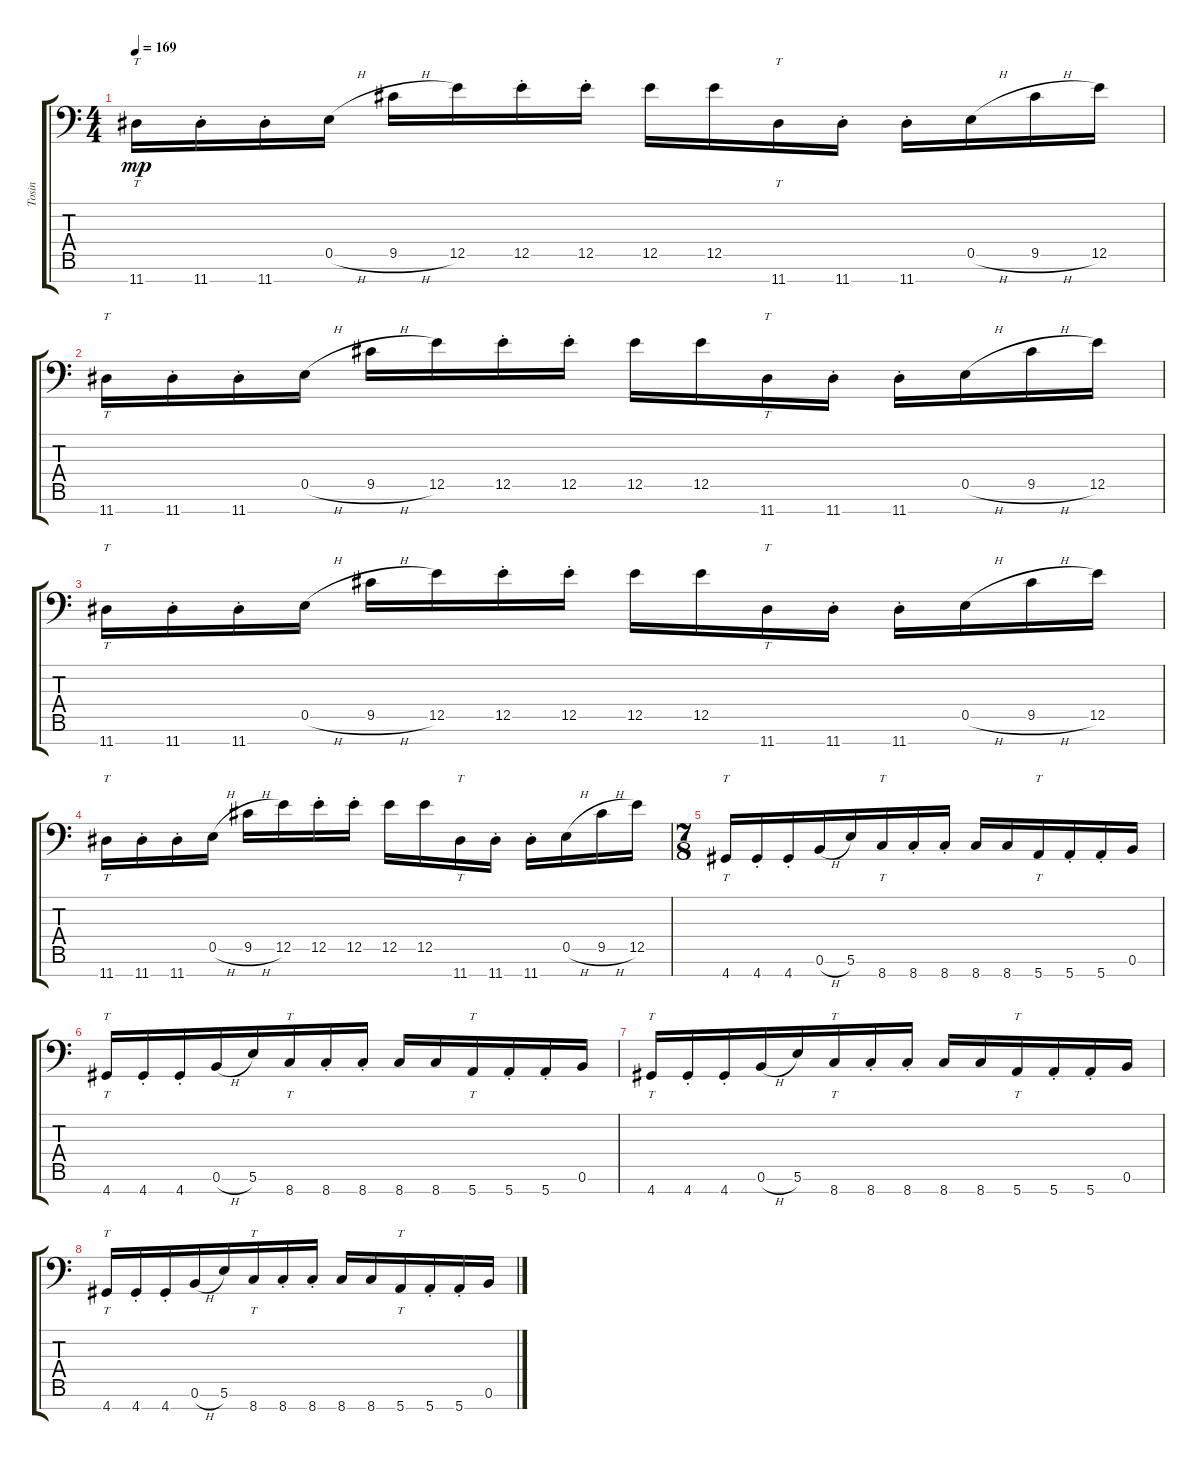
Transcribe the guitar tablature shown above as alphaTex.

\track ("Tosin" "Tosin") {instrument distortionguitar}
\staff {score tabs}
\tuning (B3 G3 D3 A2 E2 B1 E1) {hide}
\ts (4 4)
\tempo 169
\clef f4
\ks c
11.7.16{tt dy mp} 11.7{st}.16 11.7{st}.16 0.5{h}.16 9.5{h}.16 12.5.16 12.5{st}.16 12.5{st}.16 12.5.16 12.5.16 11.7.16{tt} 11.7{st}.16 11.7{st}.16 0.5{h}.16 9.5{h}.16 12.5.16 |
11.7.16{tt} 11.7{st}.16 11.7{st}.16 0.5{h}.16 9.5{h}.16 12.5.16 12.5{st}.16 12.5{st}.16 12.5.16 12.5.16 11.7.16{tt} 11.7{st}.16 11.7{st}.16 0.5{h}.16 9.5{h}.16 12.5.16 |
11.7.16{tt} 11.7{st}.16 11.7{st}.16 0.5{h}.16 9.5{h}.16 12.5.16 12.5{st}.16 12.5{st}.16 12.5.16 12.5.16 11.7.16{tt} 11.7{st}.16 11.7{st}.16 0.5{h}.16 9.5{h}.16 12.5.16 |
11.7.16{tt} 11.7{st}.16 11.7{st}.16 0.5{h}.16 9.5{h}.16 12.5.16 12.5{st}.16 12.5{st}.16 12.5.16 12.5.16 11.7.16{tt} 11.7{st}.16 11.7{st}.16 0.5{h}.16 9.5{h}.16 12.5.16 |
\ts (7 8)
4.7.16{tt} 4.7{st}.16 4.7{st}.16 0.6{h}.16 5.6.16 8.7.16{tt} 8.7{st}.16 8.7{st}.16 8.7.16 8.7.16 5.7.16{tt} 5.7{st}.16 5.7{st}.16 0.6.16 |
4.7.16{tt} 4.7{st}.16 4.7{st}.16 0.6{h}.16 5.6.16 8.7.16{tt} 8.7{st}.16 8.7{st}.16 8.7.16 8.7.16 5.7.16{tt} 5.7{st}.16 5.7{st}.16 0.6.16 |
4.7.16{tt} 4.7{st}.16 4.7{st}.16 0.6{h}.16 5.6.16 8.7.16{tt} 8.7{st}.16 8.7{st}.16 8.7.16 8.7.16 5.7.16{tt} 5.7{st}.16 5.7{st}.16 0.6.16 |
4.7.16{tt} 4.7{st}.16 4.7{st}.16 0.6{h}.16 5.6.16 8.7.16{tt} 8.7{st}.16 8.7{st}.16 8.7.16 8.7.16 5.7.16{tt} 5.7{st}.16 5.7{st}.16 0.6.16
